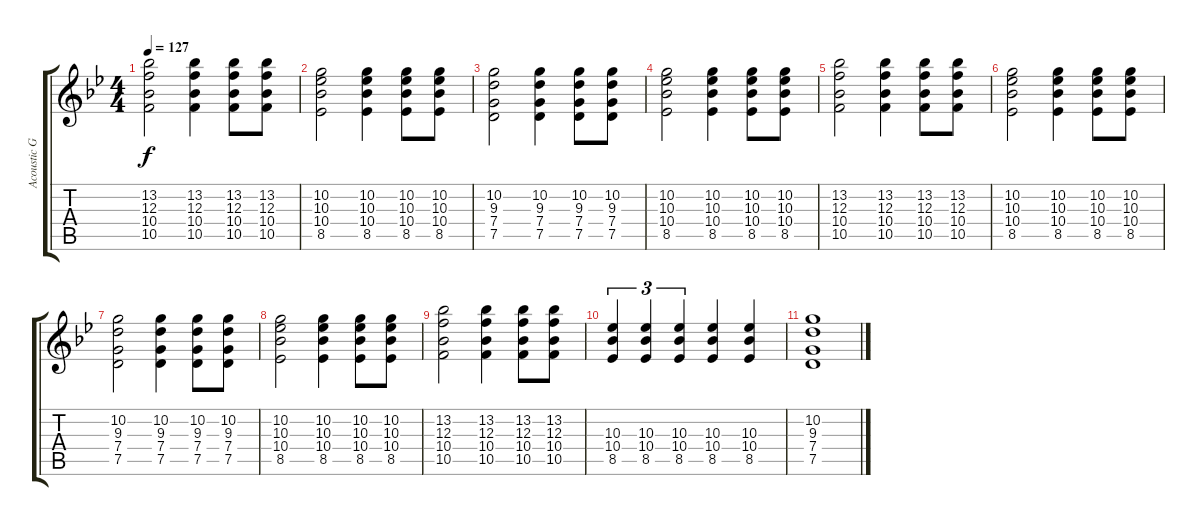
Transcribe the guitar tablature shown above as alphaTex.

\track ("Acoustic Guitar" "Acoustic G") {instrument acousticguitarsteel}
\staff {score tabs}
\tuning (D4 A3 F3 C3 G2 C2) {hide}
\ts (4 4)
\tempo 127
\clef g2
\ks gminor
(13.2 12.3 10.4 10.5).2{dy f} (13.2 12.3 10.4 10.5).4 (13.2 12.3 10.4 10.5).8 (13.2 12.3 10.4 10.5).8 |
(10.2 10.3 10.4 8.5).2 (10.2 10.3 10.4 8.5).4 (10.2 10.3 10.4 8.5).8 (10.2 10.3 10.4 8.5).8 |
(10.2 9.3 7.4 7.5).2 (10.2 9.3 7.4 7.5).4 (10.2 9.3 7.4 7.5).8 (10.2 9.3 7.4 7.5).8 |
(10.2 10.3 10.4 8.5).2 (10.2 10.3 10.4 8.5).4 (10.2 10.3 10.4 8.5).8 (10.2 10.3 10.4 8.5).8 |
(13.2 12.3 10.4 10.5).2 (13.2 12.3 10.4 10.5).4 (13.2 12.3 10.4 10.5).8 (13.2 12.3 10.4 10.5).8 |
(10.2 10.3 10.4 8.5).2 (10.2 10.3 10.4 8.5).4 (10.2 10.3 10.4 8.5).8 (10.2 10.3 10.4 8.5).8 |
(10.2 9.3 7.4 7.5).2 (10.2 9.3 7.4 7.5).4 (10.2 9.3 7.4 7.5).8 (10.2 9.3 7.4 7.5).8 |
(10.2 10.3 10.4 8.5).2 (10.2 10.3 10.4 8.5).4 (10.2 10.3 10.4 8.5).8 (10.2 10.3 10.4 8.5).8 |
(13.2 12.3 10.4 10.5).2 (13.2 12.3 10.4 10.5).4 (13.2 12.3 10.4 10.5).8 (13.2 12.3 10.4 10.5).8 |
(10.3 10.4 8.5).4{tu (3 2)} (10.3 10.4 8.5).4{tu (3 2)} (10.3 10.4 8.5).4{tu (3 2)} (10.3 10.4 8.5).4 (10.3 10.4 8.5).4 |
(10.2 9.3 7.4 7.5).1
